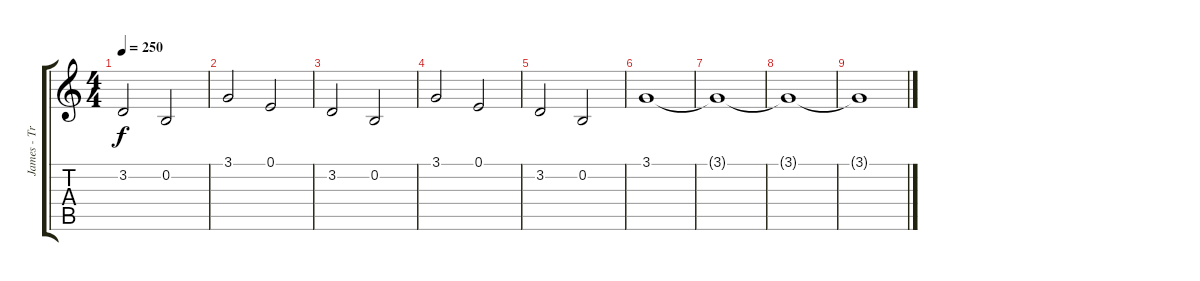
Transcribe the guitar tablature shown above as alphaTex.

\track ("James - Trumpet" "James - Tr") {instrument trumpet}
\staff {score tabs}
\tuning (E4 B3 G3 D3 A2 E2) {hide}
\ts (4 4)
\tempo 250
\clef g2
\ks c
3.2.2{dy f} 0.2.2 |
3.1.2 0.1.2 |
3.2.2 0.2.2 |
3.1.2 0.1.2 |
3.2.2 0.2.2 |
3.1.1 |
3.1{t}.1 |
3.1{t}.1 |
3.1{t}.1
